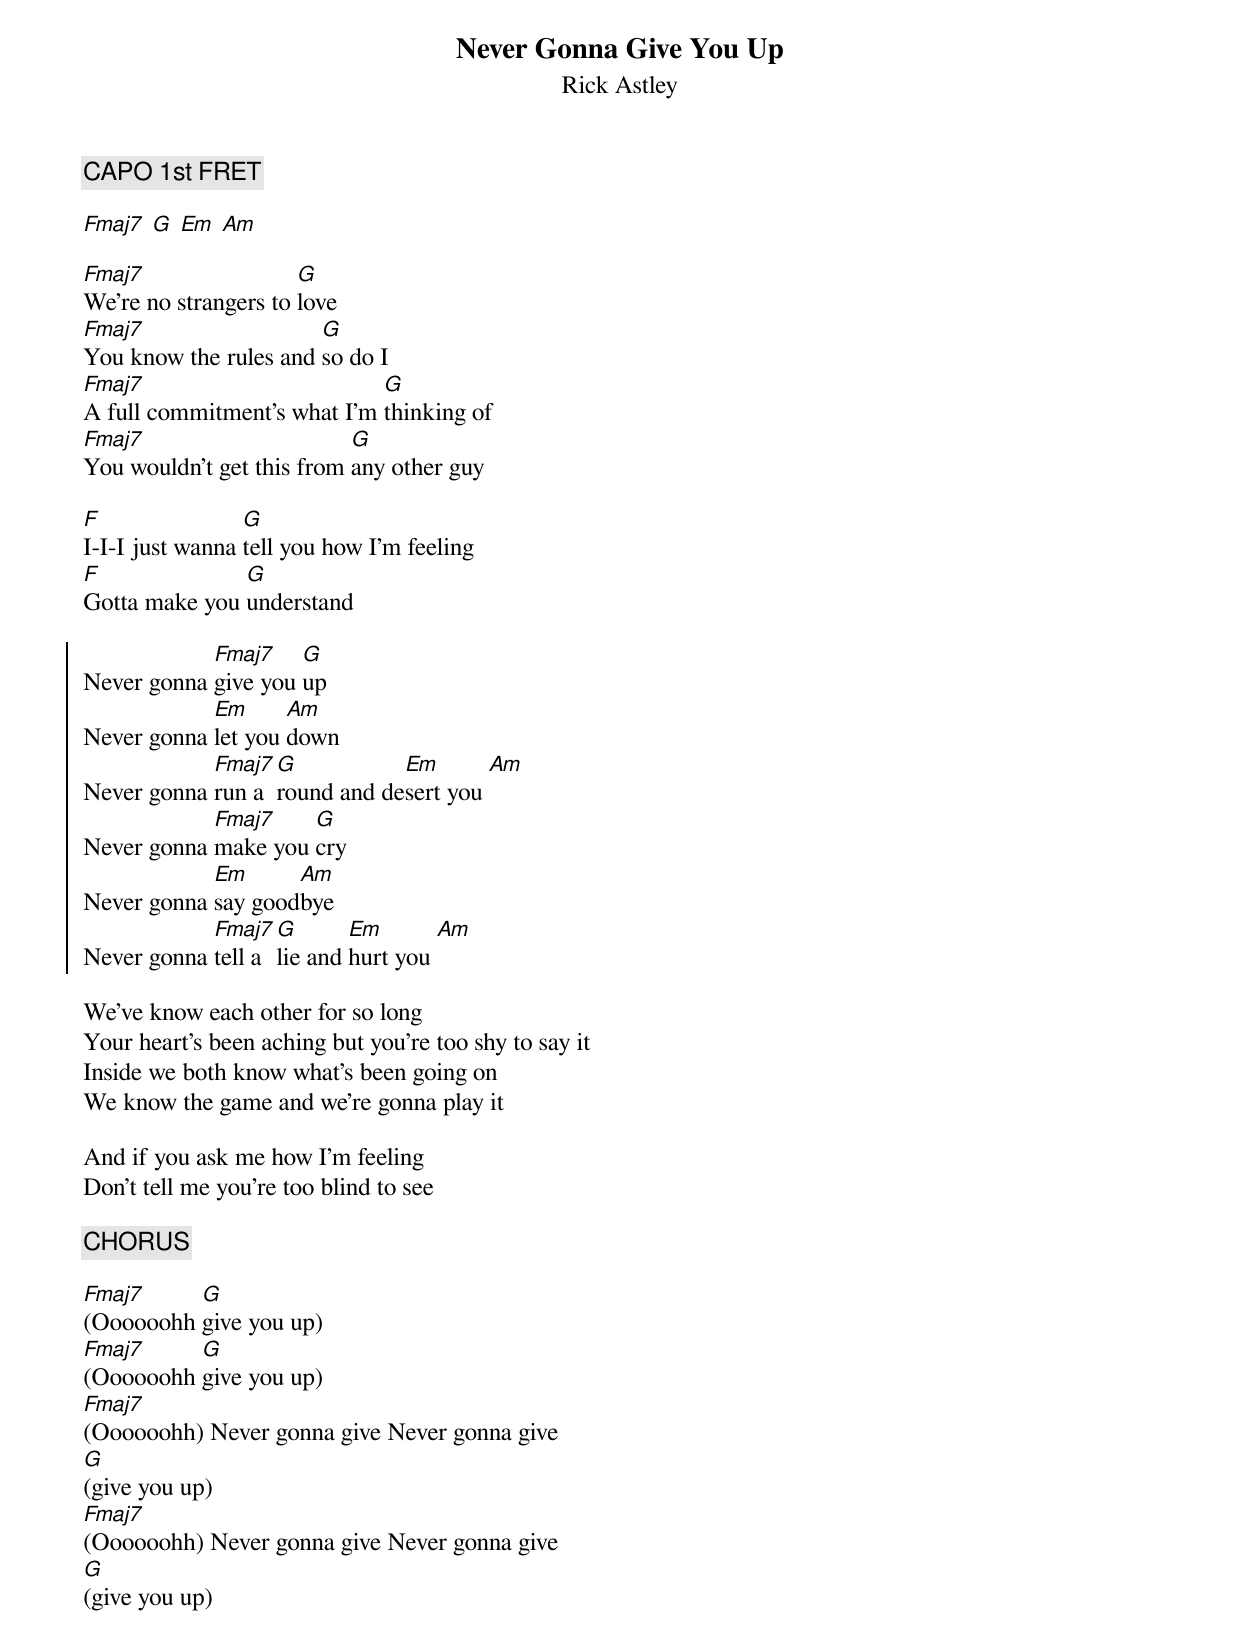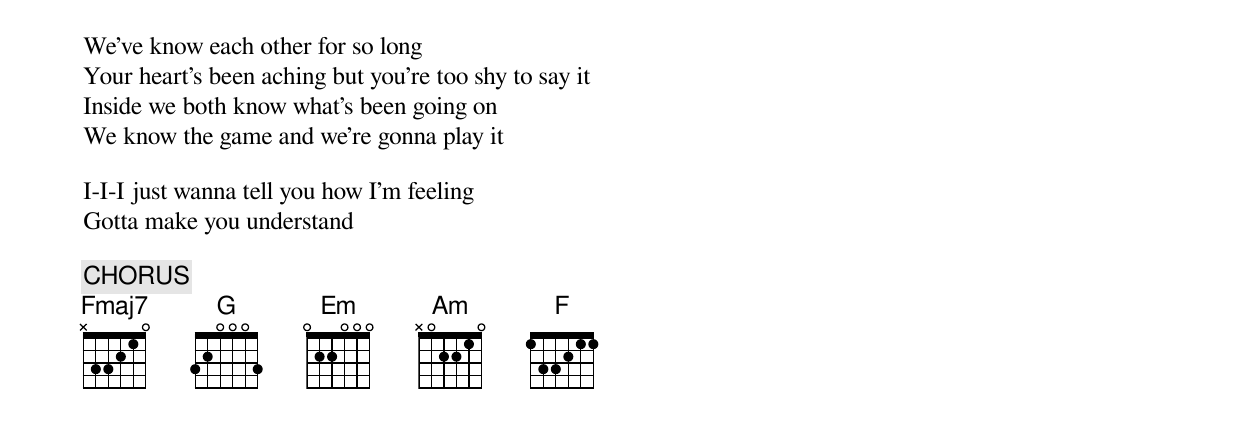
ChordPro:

{t: Never Gonna Give You Up}
{st: Rick Astley}

{c: CAPO 1st FRET}

[Fmaj7] [G] [Em] [Am]

[Fmaj7]We're no strangers to [G]love
[Fmaj7]You know the rules and [G]so do I
[Fmaj7]A full commitment's what I'm [G]thinking of
[Fmaj7]You wouldn't get this from [G]any other guy

[F]I-I-I just wanna [G]tell you how I'm feeling
[F]Gotta make you [G]understand

{soc}
Never gonna [Fmaj7]give you [G]up
Never gonna [Em]let you [Am]down
Never gonna [Fmaj7]run a[G]round and de[Em]sert you [Am]
Never gonna [Fmaj7]make you [G]cry
Never gonna [Em]say good[Am]bye
Never gonna [Fmaj7]tell a [G]lie and [Em]hurt you [Am]
{eoc}

We've know each other for so long
Your heart's been aching but you're too shy to say it
Inside we both know what's been going on
We know the game and we're gonna play it

And if you ask me how I'm feeling
Don't tell me you're too blind to see

{c: CHORUS}

[Fmaj7](Oooooohh [G]give you up)
[Fmaj7](Oooooohh [G]give you up)
[Fmaj7](Oooooohh) Never gonna give Never gonna give
[G](give you up)
[Fmaj7](Oooooohh) Never gonna give Never gonna give
[G](give you up)

We've know each other for so long
Your heart's been aching but you're too shy to say it
Inside we both know what's been going on
We know the game and we're gonna play it

I-I-I just wanna tell you how I'm feeling
Gotta make you understand

{c: CHORUS}
